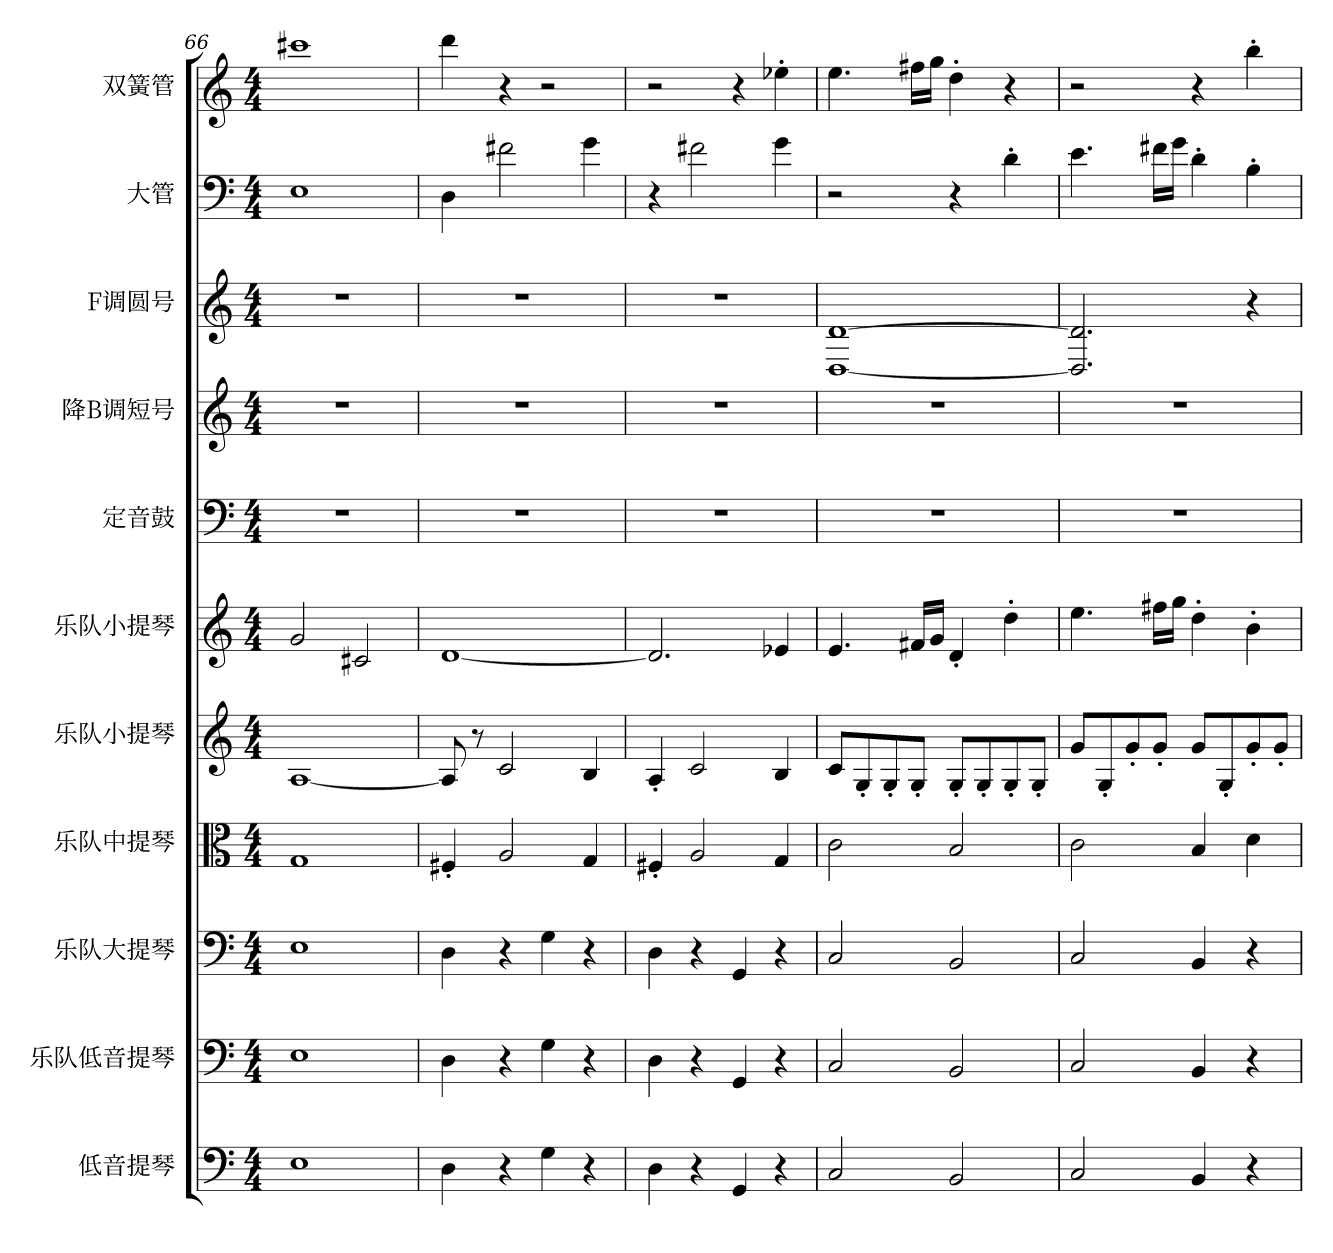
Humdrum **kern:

**kern	**kern	**kern	**kern	**kern	**kern	**kern	**kern	**kern	**kern	**kern
*part11	*part10	*part9	*part8	*part7	*part6	*part5	*part4	*part3	*part2	*part1
*staff11	*staff10	*staff9	*staff8	*staff7	*staff6	*staff5	*staff4	*staff3	*staff2	*staff1
*I"低音提琴	*I"乐队低音提琴	*I"乐队大提琴	*I"乐队中提琴	*I"乐队小提琴	*I"乐队小提琴	*I"定音鼓	*I"降B调短号	*I"F调圆号	*I"大管	*I"双簧管
*clefF4	*clefF4	*clefF4	*clefC3	*clefG2	*clefG2	*clefF4	*clefG2	*clefG2	*clefF4	*clefG2
*ITrd7c12	*ITrd7c12	*	*	*	*	*	*ITrd1c2	*ITrd4c7	*	*
*k[]	*k[]	*k[]	*k[]	*k[]	*k[]	*k[]	*k[b-e-]	*k[b-]	*k[]	*k[]
*M4/4	*M4/4	*M4/4	*M4/4	*M4/4	*M4/4	*M4/4	*M4/4	*M4/4	*M4/4	*M4/4
=66	=66	=66	=66	=66	=66	=66	=66	=66	=66	=66
1EE	1EE	1E	1G	[1A	2g/	1r	1r	1r	1E	1ccc#X
.	.	.	.	.	2c#X/	.	.	.	.	.
=67	=67	=67	=67	=67	=67	=67	=67	=67	=67	=67
*	*	*	*	*	*	*	*	*	*	*MM176
4DD\	4DD\	4D\	4F#X'/	8A/]	[1d	1r	1r	1r	4D\	4ddd\
.	.	.	.	8r	.	.	.	.	.	.
4r	4r	4r	2A/	2c/	.	.	.	.	2f#X\	4r
4GG\	4GG\	4G\	.	.	.	.	.	.	.	2r
4r	4r	4r	4G/	4B/	.	.	.	.	4g\	.
=68	=68	=68	=68	=68	=68	=68	=68	=68	=68	=68
4DD\	4DD\	4D\	4F#X'/	4A'/	2.d/]	1r	1r	1r	4r	2r
4r	4r	4r	2A/	2c/	.	.	.	.	2f#X\	.
4GGG/	4GGG/	4GG/	.	.	.	.	.	.	.	4r
4r	4r	4r	4G/	4B/	4e-X/	.	.	.	4g\	4ee-X'\
=69	=69	=69	=69	=69	=69	=69	=69	=69	=69	=69
2CC/	2CC/	2C/	2c\	8c/L	4.e/	1r	1r	[1GG [1G	2r	4.ee\
.	.	.	.	8G'/	.	.	.	.	.	.
.	.	.	.	8G'/	.	.	.	.	.	.
.	.	.	.	8G'/J	16f#X/LL	.	.	.	.	16ff#X\LL
.	.	.	.	.	16g/JJ	.	.	.	.	16gg\JJ
2BBB/	2BBB/	2BB/	2B/	8G'/L	4d'/	.	.	.	4r	4dd'\
.	.	.	.	8G'/	.	.	.	.	.	.
.	.	.	.	8G'/	4dd'\	.	.	.	4d'\	4r
.	.	.	.	8G'/J	.	.	.	.	.	.
!!LO:PB:g=z
=70	=70	=70	=70	=70	=70	=70	=70	=70	=70	=70
2CC/	2CC/	2C/	2c\	8g/L	4.ee\	1r	1r	2.GG/] 2.G/]	4.e\	2r
.	.	.	.	8G'/	.	.	.	.	.	.
.	.	.	.	8g'/	.	.	.	.	.	.
.	.	.	.	8g'/J	16ff#X\LL	.	.	.	16f#X\LL	.
.	.	.	.	.	16gg\JJ	.	.	.	16g\JJ	.
4BBB/	4BBB/	4BB/	4B/	8g/L	4dd'\	.	.	.	4d'\	4r
.	.	.	.	8G'/	.	.	.	.	.	.
4r	4r	4r	4d\	8g'/	4b'\	.	.	4r	4B'\	4bb'\
.	.	.	.	8g'/J	.	.	.	.	.	.
=	=	=	=	=	=	=	=	=	=	=
*-	*-	*-	*-	*-	*-	*-	*-	*-	*-	*-
